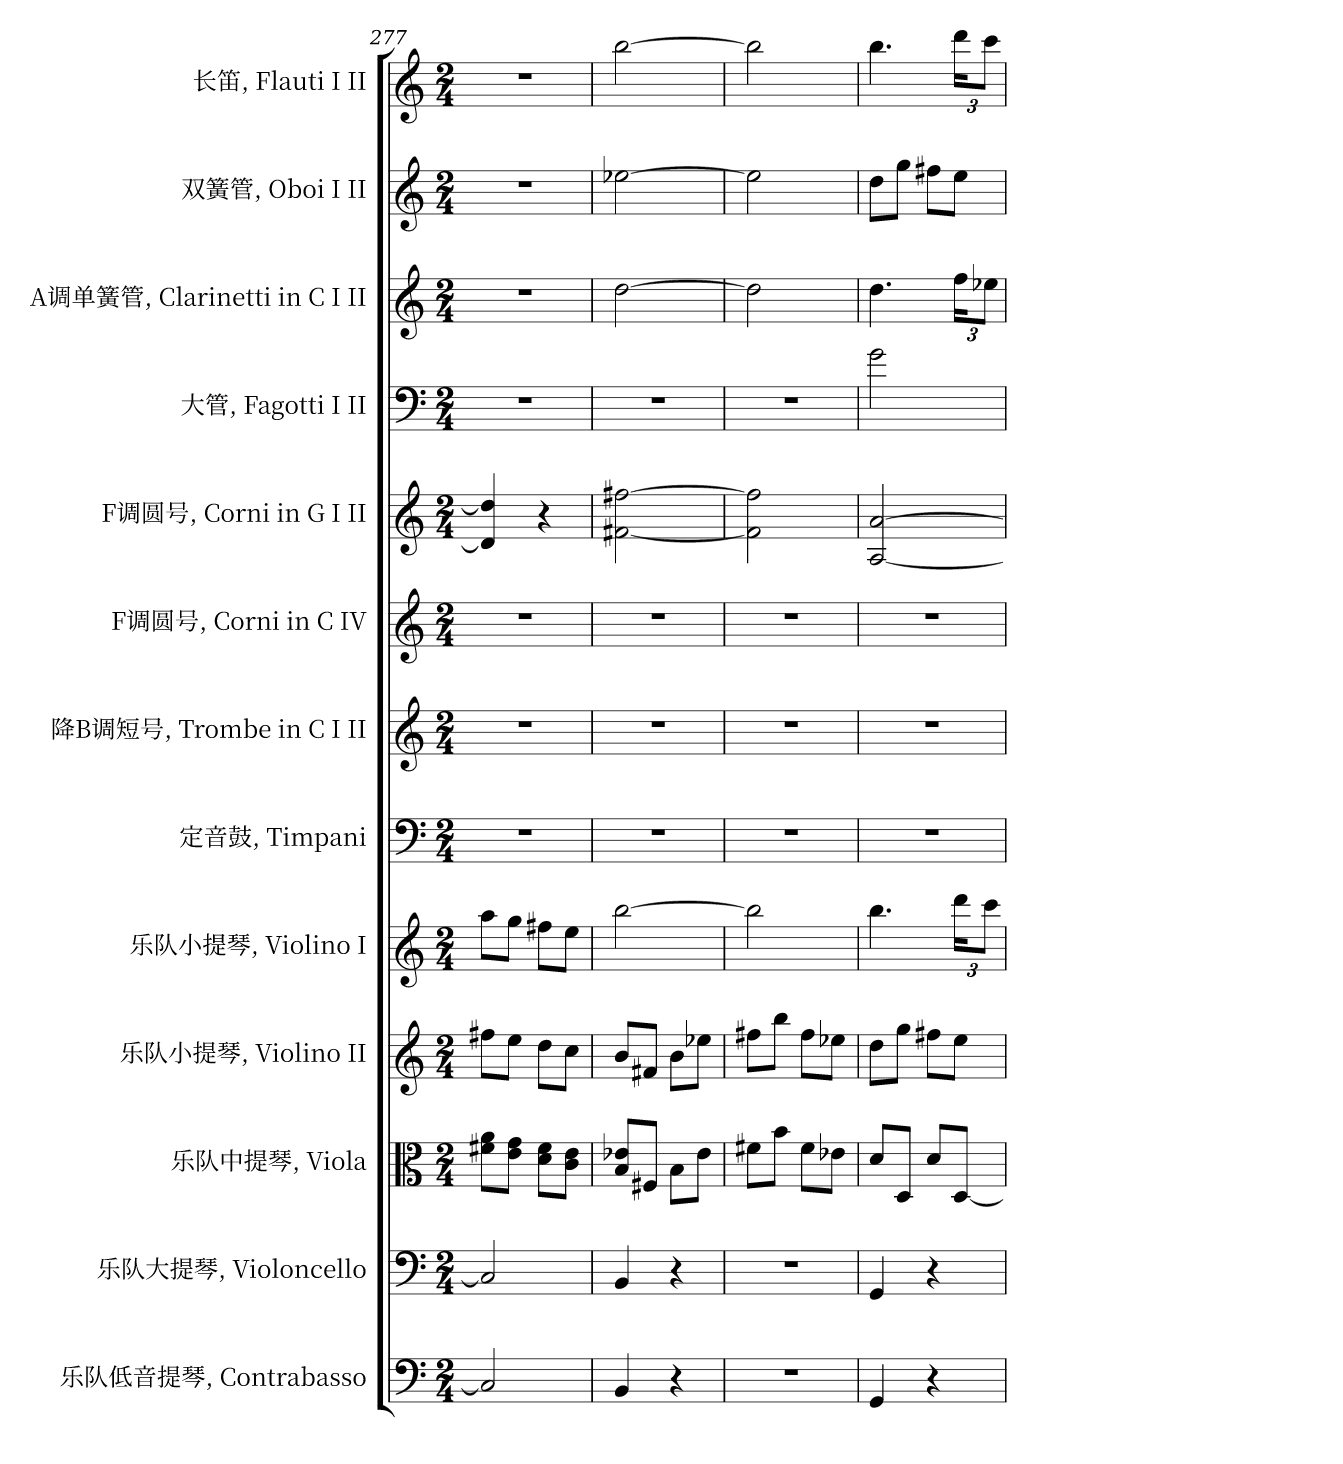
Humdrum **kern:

**kern	**kern	**kern	**kern	**kern	**kern	**kern	**kern	**kern	**kern	**kern	**kern	**kern
*part13	*part12	*part11	*part10	*part9	*part8	*part7	*part6	*part5	*part4	*part3	*part2	*part1
*staff13	*staff12	*staff11	*staff10	*staff9	*staff8	*staff7	*staff6	*staff5	*staff4	*staff3	*staff2	*staff1
*I"乐队低音提琴, Contrabasso	*I"乐队大提琴, Violoncello	*I"乐队中提琴, Viola	*I"乐队小提琴, Violino II	*I"乐队小提琴, Violino I	*I"定音鼓, Timpani	*I"降B调短号, Trombe in C I II	*I"F调圆号, Corni in C IV	*I"F调圆号, Corni in G I II	*I"大管, Fagotti I II	*I"A调单簧管, Clarinetti in C I II	*I"双簧管, Oboi I II	*I"长笛, Flauti I II
*I'Cbs.	*	*	*	*	*I'Timp.	*	*	*	*	*I'A Cl.	*I'Ob.	*I'Fl.
*clefF4	*clefF4	*clefC3	*clefG2	*clefG2	*clefF4	*clefG2	*clefG2	*clefG2	*clefF4	*clefG2	*clefG2	*clefG2
*ITrd7c12	*	*	*	*	*	*ITrd1c2	*ITrd4c7	*ITrd4c7	*	*ITrd2c3	*	*
*k[]	*k[]	*k[]	*k[]	*k[]	*k[]	*k[b-e-]	*k[b-]	*k[b-]	*k[]	*k[f#c#g#]	*k[]	*k[]
*M2/4	*M2/4	*M2/4	*M2/4	*M2/4	*M2/4	*M2/4	*M2/4	*M2/4	*M2/4	*M2/4	*M2/4	*M2/4
*MM122	*MM122	*MM122	*MM122	*MM122	*MM122	*MM122	*MM122	*MM122	*MM122	*MM122	*MM122	*MM122
=277	=277	=277	=277	=277	=277	=277	=277	=277	=277	=277	=277	=277
2CC/]	2C/]	8f#X\ 8a\L	8ff#X\L	8aa\L	2r	2r	2r	4G/] 4g/]	2r	2r	2r	2r
.	.	8e\ 8g\J	8ee\J	8gg\J	.	.	.	.	.	.	.	.
.	.	8d\ 8f#\L	8dd\L	8ff#X\L	.	.	.	4r	.	.	.	.
.	.	8c\ 8e\J	8cc\J	8ee\J	.	.	.	.	.	.	.	.
=278	=278	=278	=278	=278	=278	=278	=278	=278	=278	=278	=278	=278
*	*	*	*	*	*	*	*	*	*	*	*	*MM117
4BBB/	4BB/	8B/ 8e-X/L	8b/L	[2bb\	2r	2r	2r	[2Bn\ [2bn\	2r	[2b\	[2ee-X\	[2bb\
.	.	8F#X/J	8f#X/J	.	.	.	.	.	.	.	.	.
4r	4r	8B\L	8b\L	.	.	.	.	.	.	.	.	.
.	.	8e-\J	8ee-X\J	.	.	.	.	.	.	.	.	.
!!LO:PB:g=z
=279	=279	=279	=279	=279	=279	=279	=279	=279	=279	=279	=279	=279
*	*	*	*	*	*	*	*	*	*	*	*	*MM122
2r	2r	8f#X\L	8ff#X\L	2bb\]	2r	2r	2r	2B\] 2b\]	2r	2b\]	2ee-\]	2bb\]
.	.	8b\J	8bb\J	.	.	.	.	.	.	.	.	.
.	.	8f#\L	8ff#\L	.	.	.	.	.	.	.	.	.
.	.	8e-X\J	8ee-X\J	.	.	.	.	.	.	.	.	.
=280	=280	=280	=280	=280	=280	=280	=280	=280	=280	=280	=280	=280
*	*	*	*	*	*	*	*	*	*	*	*	*MM122
4GGG/	4GG/	8d/L	8dd\L	4.bb\	2r	2r	2r	[2D/ [2d/	2g\	4.b\	8dd\L	4.bb\
.	.	8D/J	8gg\J	.	.	.	.	.	.	.	8gg\J	.
4r	4r	8d/L	8ff#X\L	.	.	.	.	.	.	.	8ff#X\L	.
*	*	*	*	*Xbrackettup	*	*	*	*	*	*Xbrackettup	*	*Xbrackettup
.	.	[8D/J	8ee\J	24ddd\KL	.	.	.	.	.	24dd\KL	8ee\J	24ddd\KL
.	.	.	.	12ccc\J	.	.	.	.	.	12ccn\J	.	12ccc\J
=	=	=	=	=	=	=	=	=	=	=	=	=
*-	*-	*-	*-	*-	*-	*-	*-	*-	*-	*-	*-	*-
